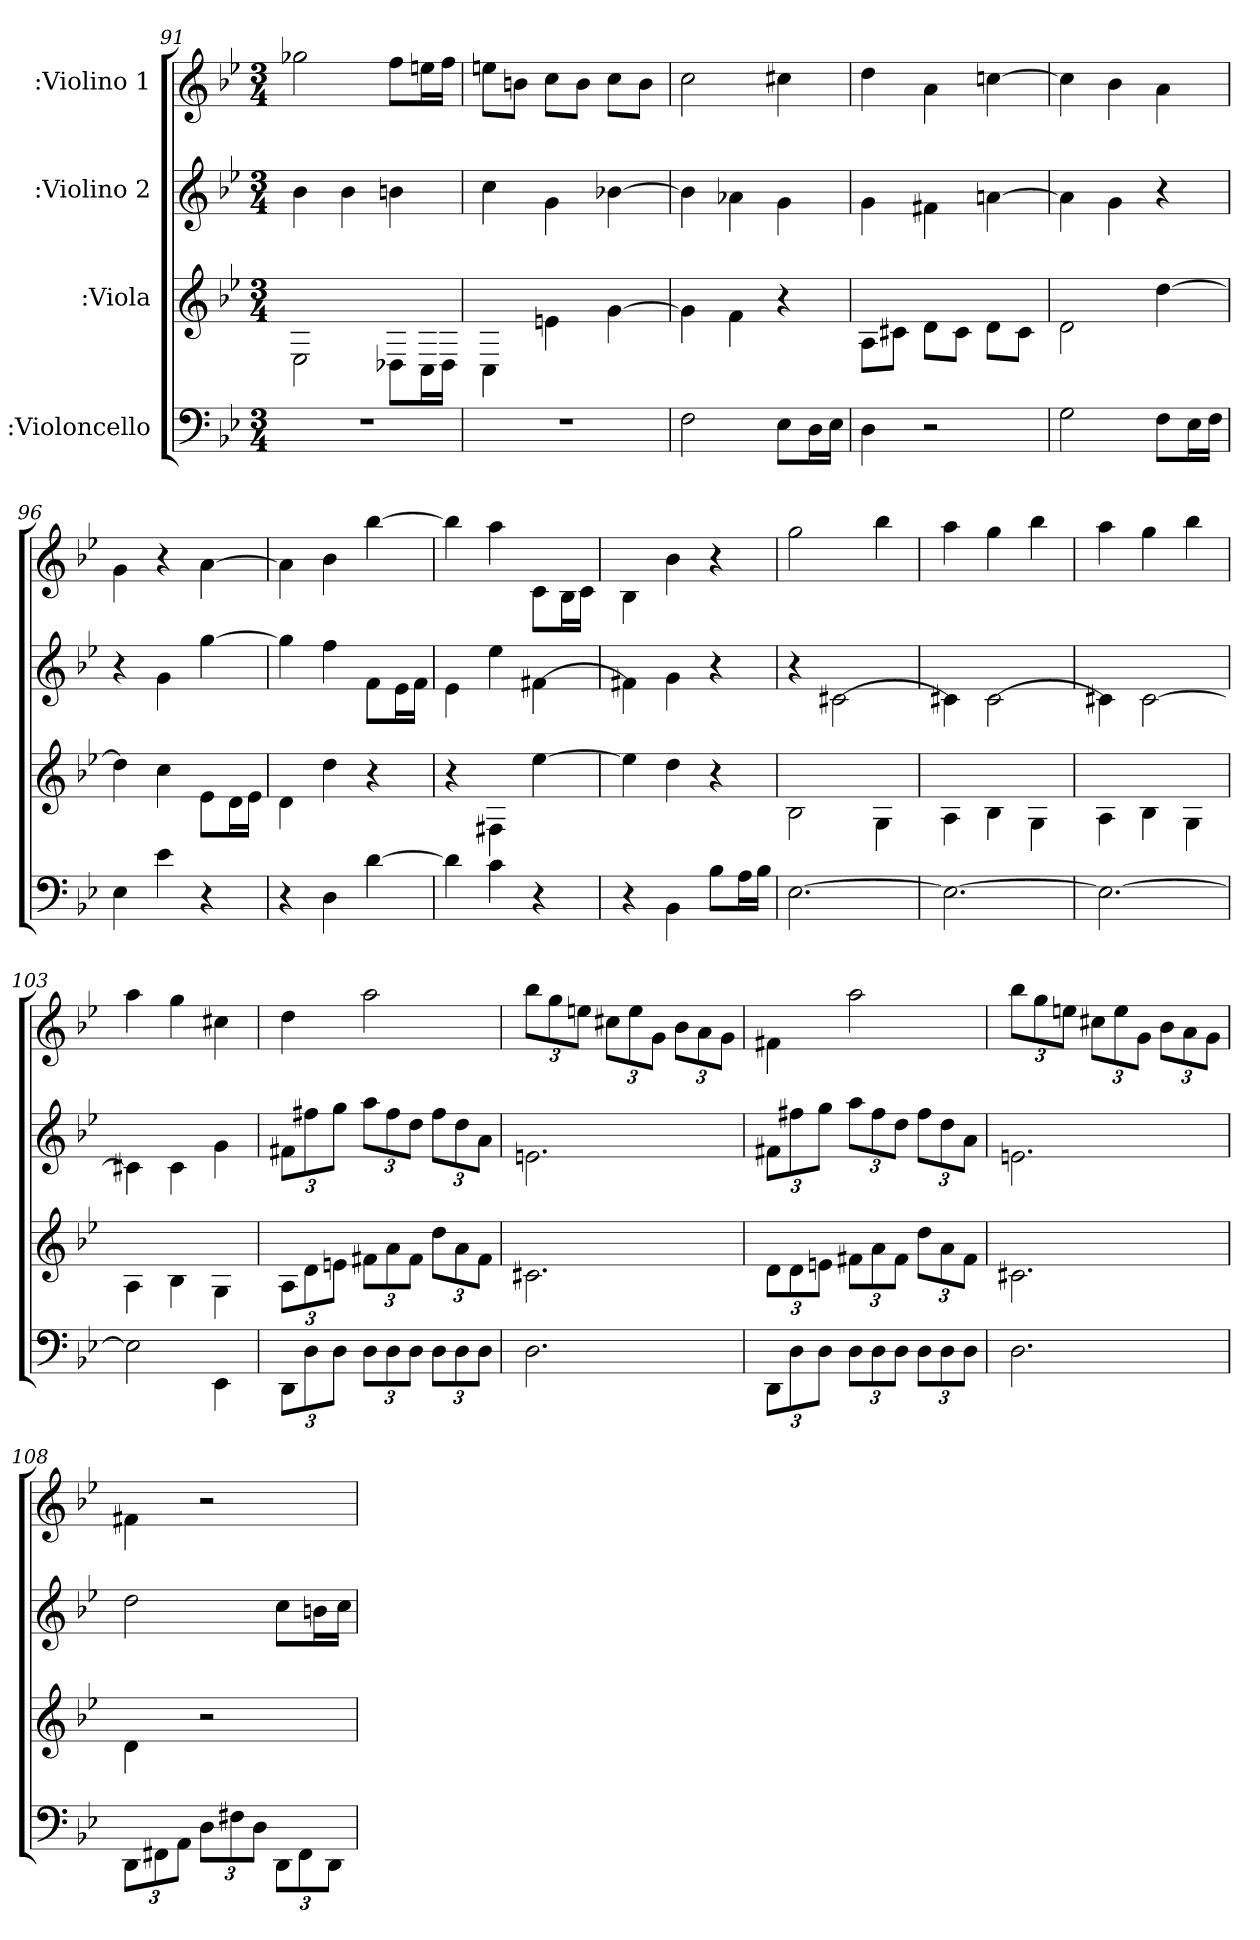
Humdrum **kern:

**kern	**kern	**kern	**kern
*part4	*part3	*part2	*part1
*staff4	*staff3	*staff2	*staff1
*I":Violoncello	*I":Viola	*I":Violino 2	*I":Violino 1
*k[b-e-]	*k[b-e-]	*k[b-e-]	*k[b-e-]
*B-:	*B-:	*B-:	*B-:
*M3/4	*M3/4	*M3/4	*M3/4
=91	=91	=91	=91
2.r	2E-\	4b-\	2gg-X\
.	.	4b-\	.
.	8D-X\L	4bn\	8ff\L
.	16C\L	.	16een\L
.	16D-\JJ	.	16ff\JJ
=92	=92	=92	=92
2.r	4C\	4cc\	8een\L
.	.	.	8bn\J
.	4en\	4g\	8cc\L
.	.	.	8b\J
.	[4g\	[4b-X\	8cc\L
.	.	.	8b\J
=93	=93	=93	=93
2F\	4g\]	4b-\]	2cc\
.	4f\	4a-X\	.
8E-\L	4r	4g\	4cc#X\
16D\L	.	.	.
16E-\JJ	.	.	.
=94	=94	=94	=94
4D\	8A\L	4g\	4dd\
.	8c#X\J	.	.
2r	8d\L	4f#X\	4a\
.	8c#\J	.	.
.	8d\L	[4an\	[4ccn\
.	8c#\J	.	.
=95	=95	=95	=95
2G\	2d\	4a\]	4cc\]
.	.	4g\	4b-\
8F\L	[4dd\	4r	4a\
16E-\L	.	.	.
16F\JJ	.	.	.
=96	=96	=96	=96
4E-\	4dd\]	4r	4g\
4e-\	4cc\	4g\	4r
4r	8e-\L	[4gg\	[4a\
.	16d\L	.	.
.	16e-\JJ	.	.
=97	=97	=97	=97
4r	4d\	4gg\]	4a\]
4D\	4dd\	4ff\	4b-\
[4d\	4r	8f\L	[4bb-\
.	.	16e-\L	.
.	.	16f\JJ	.
=98	=98	=98	=98
4d\]	4r	4e-\	4bb-\]
4c\	4F#X\	4ee-\	4aa\
4r	[4ee-\	[4f#X\	8c\L
.	.	.	16B-\L
.	.	.	16c\JJ
=99	=99	=99	=99
4r	4ee-\]	4f#X\]	4B-\
4BB-\	4dd\	4g\	4b-\
8B-\L	4r	4r	4r
16A\L	.	.	.
16B-\JJ	.	.	.
=100	=100	=100	=100
[2.E-\	2B-\	4r	2gg\
.	.	[2c#X\	.
.	4G\	.	4bb-\
=101	=101	=101	=101
2.E-\_	4A\	4c#X\]	4aa\
.	4B-\	[2c#\	4gg\
.	4G\	.	4bb-\
=102	=102	=102	=102
2.E-\_	4A\	4c#X\]	4aa\
.	4B-\	[2c#\	4gg\
.	4G\	.	4bb-\
=103	=103	=103	=103
2E-\]	4A\	4c#X\]	4aa\
.	4B-\	4c#\	4gg\
4EE-\	4G\	4g\	4cc#X\
=104	=104	=104	=104
12DD\L	12A\L	12f#X\L	4dd\
12D\	12d\	12ff#\	.
12D\J	12en\J	12gg\J	.
12D\L	12f#X\L	12aa\L	2aa\
12D\	12a\	12ff#\	.
12D\J	12f#\J	12dd\J	.
12D\L	12dd\L	12ff#\L	.
12D\	12a\	12dd\	.
12D\J	12f#\J	12a\J	.
=105	=105	=105	=105
2.D\	2.c#X\	2.en\	12bb-\L
.	.	.	12gg\
.	.	.	12een\J
.	.	.	12cc#X\L
.	.	.	12ee\
.	.	.	12g\J
.	.	.	12b-\L
.	.	.	12a\
.	.	.	12g\J
=106	=106	=106	=106
12DD\L	12d\L	12f#X\L	4f#X\
12D\	12d\	12ff#\	.
12D\J	12en\J	12gg\J	.
12D\L	12f#X\L	12aa\L	2aa\
12D\	12a\	12ff#\	.
12D\J	12f#\J	12dd\J	.
12D\L	12dd\L	12ff#\L	.
12D\	12a\	12dd\	.
12D\J	12f#\J	12a\J	.
=107	=107	=107	=107
2.D\	2.c#X\	2.en\	12bb-\L
.	.	.	12gg\
.	.	.	12een\J
.	.	.	12cc#X\L
.	.	.	12ee\
.	.	.	12g\J
.	.	.	12b-\L
.	.	.	12a\
.	.	.	12g\J
=108	=108	=108	=108
12DD\L	4d\	2dd\	4f#X\
12FF#X\	.	.	.
12AA\J	.	.	.
12D\L	2r	.	2r
12F#\	.	.	.
12D\J	.	.	.
12DD\L	.	8cc\L	.
12FF#\	.	.	.
.	.	16bn\L	.
12DD\J	.	.	.
.	.	16cc\JJ	.
=	=	=	=
*-	*-	*-	*-
